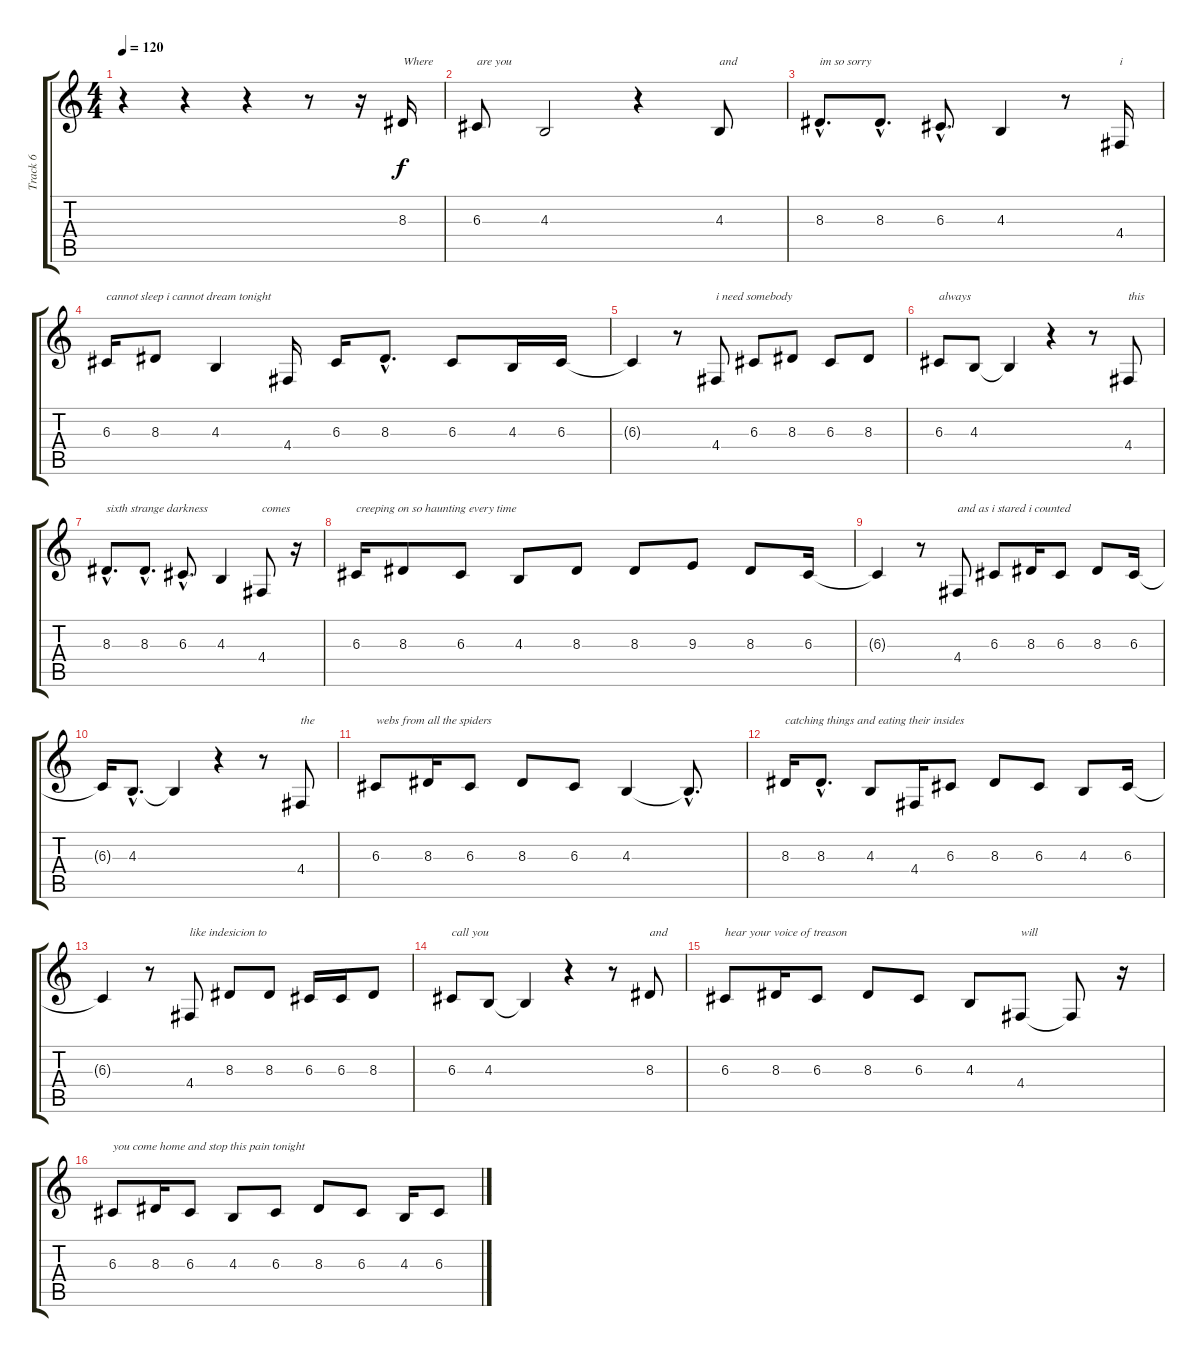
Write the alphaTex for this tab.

\track ("Track 6" "Track 6") {instrument tenorsax}
\staff {score tabs}
\tuning (E4 B3 G3 D3 A2 E2) {hide}
\ts (4 4)
\tempo 120
\clef g2
\ks c
r.4{dy f} r.4 r.4 r.8 r.16 8.3.16{txt "Where"} |
6.3.8{txt "are you"} 4.3.2 r.4 4.3.8{txt "and"} |
8.3{hac}.8{d txt "im so sorry"} 8.3{hac}.8{d} 6.3{hac}.8{d} 4.3.4 r.8 4.4.16{txt "i"} |
6.3.16{txt "cannot sleep i cannot dream tonight"} 8.3.8 4.3.4 4.4.16 6.3.16 8.3{hac}.8{d} 6.3.8 4.3.16 6.3.16 |
6.3{t}.4 r.8 4.4.8{txt "i need somebody"} 6.3.8 8.3.8 6.3.8 8.3.8 |
6.3.8{txt "always"} 4.3.8 4.3{t}.4 r.4 r.8 4.4.8{txt "this"} |
8.3{hac}.8{d txt "sixth strange darkness"} 8.3{hac}.8{d} 6.3{hac}.8{d} 4.3.4 4.4.8{txt "comes"} r.16 |
6.3.16{txt "creeping on so haunting every time"} 8.3.8 6.3.8 4.3.8 8.3.8 8.3.8 9.3.8 8.3.8 6.3.16 |
6.3{t}.4 r.8 4.4.8{txt "and as i stared i counted"} 6.3.8 8.3.16 6.3.8 8.3.8 6.3.16 |
6.3{t}.16 4.3{hac}.8{d} 4.3{t}.4 r.4 r.8 4.4.8{txt "the"} |
6.3.8{txt "webs from all the spiders"} 8.3.16 6.3.8 8.3.8 6.3.8 4.3.4 4.3{hac t}.8{d} |
8.3.16{txt "catching things and eating their insides"} 8.3{hac}.8{d} 4.3.8 4.4.16 6.3.8 8.3.8 6.3.8 4.3.8 6.3.16 |
6.3{t}.4 r.8 4.4.8{txt "like indesicion to"} 8.3.8 8.3.8 6.3.16 6.3.16 8.3.8 |
6.3.8{txt "call you"} 4.3.8 4.3{t}.4 r.4 r.8 8.3.8{txt "and"} |
6.3.8{txt "hear your voice of treason"} 8.3.16 6.3.8 8.3.8 6.3.8 4.3.8 4.4.8{txt "will"} 4.4{t}.8 r.16 |
6.3.8{txt "you come home and stop this pain tonight"} 8.3.16 6.3.8 4.3.8 6.3.8 8.3.8 6.3.8 4.3.16 6.3.8
